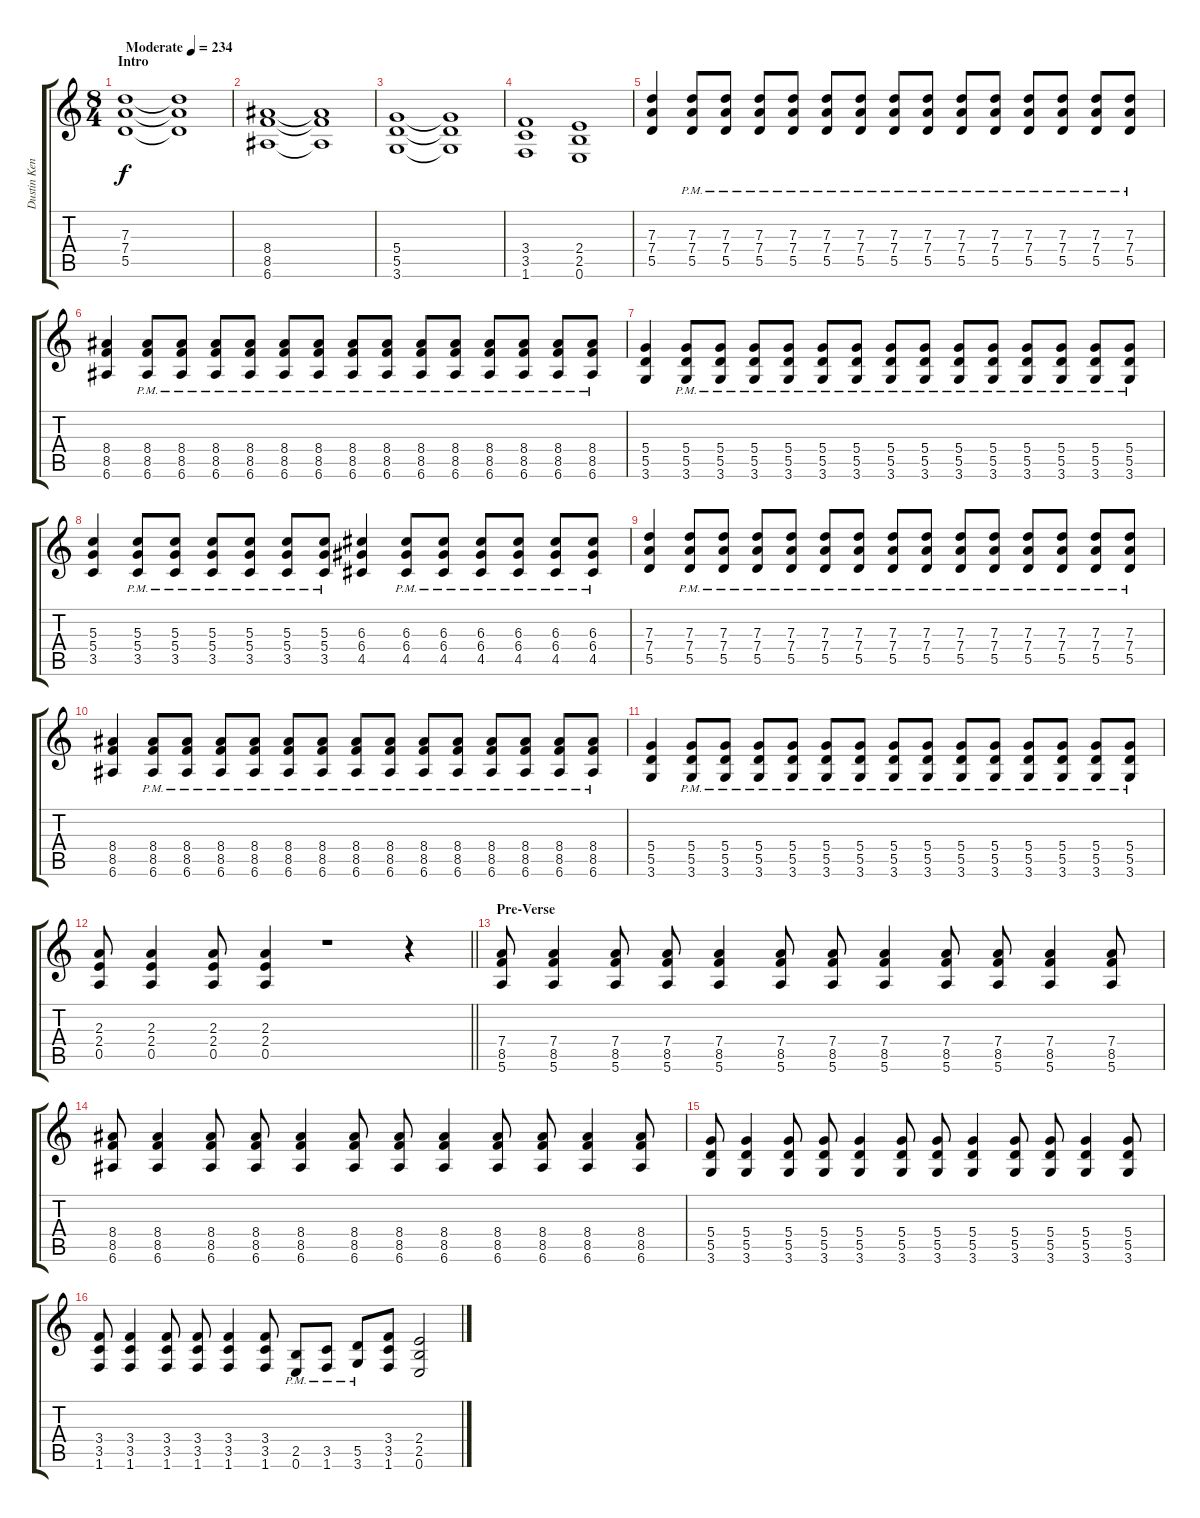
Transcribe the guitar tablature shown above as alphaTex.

\track ("Dustin Kensrue" "Dustin Ken") {instrument overdrivenguitar}
\staff {score tabs}
\tuning (E4 B3 G3 D3 A2 E2) {hide}
\ts (8 4)
\section ("" "Intro")
\tempo (234 "Moderate")
\clef g2
\ks c
(7.3 7.4 5.5).1{dy f instrument overdrivenguitar} (7.3{t} 7.4{t} 5.5{t}).1 |
(8.4 8.5 6.6).1 (8.4{t} 8.5{t} 6.6{t}).1 |
(5.4 5.5 3.6).1 (5.4{t} 5.5{t} 3.6{t}).1 |
(3.4 3.5 1.6).1 (2.4 2.5 0.6).1 |
(7.3 7.4 5.5).4 (7.3{pm} 7.4{pm} 5.5{pm}).8 (7.3{pm} 7.4{pm} 5.5{pm}).8 (7.3{pm} 7.4{pm} 5.5{pm}).8 (7.3{pm} 7.4{pm} 5.5{pm}).8 (7.3{pm} 7.4{pm} 5.5{pm}).8 (7.3{pm} 7.4{pm} 5.5{pm}).8 (7.3{pm} 7.4{pm} 5.5{pm}).8 (7.3{pm} 7.4{pm} 5.5{pm}).8 (7.3{pm} 7.4{pm} 5.5{pm}).8 (7.3{pm} 7.4{pm} 5.5{pm}).8 (7.3{pm} 7.4{pm} 5.5{pm}).8 (7.3{pm} 7.4{pm} 5.5{pm}).8 (7.3{pm} 7.4{pm} 5.5{pm}).8 (7.3{pm} 7.4{pm} 5.5{pm}).8 |
(8.4 8.5 6.6).4 (8.4{pm} 8.5{pm} 6.6{pm}).8 (8.4{pm} 8.5{pm} 6.6{pm}).8 (8.4{pm} 8.5{pm} 6.6{pm}).8 (8.4{pm} 8.5{pm} 6.6{pm}).8 (8.4{pm} 8.5{pm} 6.6{pm}).8 (8.4{pm} 8.5{pm} 6.6{pm}).8 (8.4{pm} 8.5{pm} 6.6{pm}).8 (8.4{pm} 8.5{pm} 6.6{pm}).8 (8.4{pm} 8.5{pm} 6.6{pm}).8 (8.4{pm} 8.5{pm} 6.6{pm}).8 (8.4{pm} 8.5{pm} 6.6{pm}).8 (8.4{pm} 8.5{pm} 6.6{pm}).8 (8.4{pm} 8.5{pm} 6.6{pm}).8 (8.4{pm} 8.5{pm} 6.6{pm}).8 |
(5.4 5.5 3.6).4 (5.4{pm} 5.5{pm} 3.6{pm}).8 (5.4{pm} 5.5{pm} 3.6{pm}).8 (5.4{pm} 5.5{pm} 3.6{pm}).8 (5.4{pm} 5.5{pm} 3.6{pm}).8 (5.4{pm} 5.5{pm} 3.6{pm}).8 (5.4{pm} 5.5{pm} 3.6{pm}).8 (5.4{pm} 5.5{pm} 3.6{pm}).8 (5.4{pm} 5.5{pm} 3.6{pm}).8 (5.4{pm} 5.5{pm} 3.6{pm}).8 (5.4{pm} 5.5{pm} 3.6{pm}).8 (5.4{pm} 5.5{pm} 3.6{pm}).8 (5.4{pm} 5.5{pm} 3.6{pm}).8 (5.4{pm} 5.5{pm} 3.6{pm}).8 (5.4{pm} 5.5{pm} 3.6{pm}).8 |
(5.3 5.4 3.5).4 (5.3{pm} 5.4{pm} 3.5{pm}).8 (5.3{pm} 5.4{pm} 3.5{pm}).8 (5.3{pm} 5.4{pm} 3.5{pm}).8 (5.3{pm} 5.4{pm} 3.5{pm}).8 (5.3{pm} 5.4{pm} 3.5{pm}).8 (5.3{pm} 5.4{pm} 3.5{pm}).8 (6.3 6.4 4.5).4 (6.3{pm} 6.4{pm} 4.5{pm}).8 (6.3{pm} 6.4{pm} 4.5{pm}).8 (6.3{pm} 6.4{pm} 4.5{pm}).8 (6.3{pm} 6.4{pm} 4.5{pm}).8 (6.3{pm} 6.4{pm} 4.5{pm}).8 (6.3{pm} 6.4{pm} 4.5{pm}).8 |
(7.3 7.4 5.5).4 (7.3{pm} 7.4{pm} 5.5{pm}).8 (7.3{pm} 7.4{pm} 5.5{pm}).8 (7.3{pm} 7.4{pm} 5.5{pm}).8 (7.3{pm} 7.4{pm} 5.5{pm}).8 (7.3{pm} 7.4{pm} 5.5{pm}).8 (7.3{pm} 7.4{pm} 5.5{pm}).8 (7.3{pm} 7.4{pm} 5.5{pm}).8 (7.3{pm} 7.4{pm} 5.5{pm}).8 (7.3{pm} 7.4{pm} 5.5{pm}).8 (7.3{pm} 7.4{pm} 5.5{pm}).8 (7.3{pm} 7.4{pm} 5.5{pm}).8 (7.3{pm} 7.4{pm} 5.5{pm}).8 (7.3{pm} 7.4{pm} 5.5{pm}).8 (7.3{pm} 7.4{pm} 5.5{pm}).8 |
(8.4 8.5 6.6).4 (8.4{pm} 8.5{pm} 6.6{pm}).8 (8.4{pm} 8.5{pm} 6.6{pm}).8 (8.4{pm} 8.5{pm} 6.6{pm}).8 (8.4{pm} 8.5{pm} 6.6{pm}).8 (8.4{pm} 8.5{pm} 6.6{pm}).8 (8.4{pm} 8.5{pm} 6.6{pm}).8 (8.4{pm} 8.5{pm} 6.6{pm}).8 (8.4{pm} 8.5{pm} 6.6{pm}).8 (8.4{pm} 8.5{pm} 6.6{pm}).8 (8.4{pm} 8.5{pm} 6.6{pm}).8 (8.4{pm} 8.5{pm} 6.6{pm}).8 (8.4{pm} 8.5{pm} 6.6{pm}).8 (8.4{pm} 8.5{pm} 6.6{pm}).8 (8.4{pm} 8.5{pm} 6.6{pm}).8 |
(5.4 5.5 3.6).4 (5.4{pm} 5.5{pm} 3.6{pm}).8 (5.4{pm} 5.5{pm} 3.6{pm}).8 (5.4{pm} 5.5{pm} 3.6{pm}).8 (5.4{pm} 5.5{pm} 3.6{pm}).8 (5.4{pm} 5.5{pm} 3.6{pm}).8 (5.4{pm} 5.5{pm} 3.6{pm}).8 (5.4{pm} 5.5{pm} 3.6{pm}).8 (5.4{pm} 5.5{pm} 3.6{pm}).8 (5.4{pm} 5.5{pm} 3.6{pm}).8 (5.4{pm} 5.5{pm} 3.6{pm}).8 (5.4{pm} 5.5{pm} 3.6{pm}).8 (5.4{pm} 5.5{pm} 3.6{pm}).8 (5.4{pm} 5.5{pm} 3.6{pm}).8 (5.4{pm} 5.5{pm} 3.6{pm}).8 |
\barLineRight lightlight
(2.3 2.4 0.5).8 (2.3 2.4 0.5).4 (2.3 2.4 0.5).8 (2.3 2.4 0.5).4 r.1 r.4 |
\section ("" "Pre-Verse")
(7.4 8.5 5.6).8 (7.4 8.5 5.6).4 (7.4 8.5 5.6).8 (7.4 8.5 5.6).8 (7.4 8.5 5.6).4 (7.4 8.5 5.6).8 (7.4 8.5 5.6).8 (7.4 8.5 5.6).4 (7.4 8.5 5.6).8 (7.4 8.5 5.6).8 (7.4 8.5 5.6).4 (7.4 8.5 5.6).8 |
(8.4 8.5 6.6).8 (8.4 8.5 6.6).4 (8.4 8.5 6.6).8 (8.4 8.5 6.6).8 (8.4 8.5 6.6).4 (8.4 8.5 6.6).8 (8.4 8.5 6.6).8 (8.4 8.5 6.6).4 (8.4 8.5 6.6).8 (8.4 8.5 6.6).8 (8.4 8.5 6.6).4 (8.4 8.5 6.6).8 |
(5.4 5.5 3.6).8 (5.4 5.5 3.6).4 (5.4 5.5 3.6).8 (5.4 5.5 3.6).8 (5.4 5.5 3.6).4 (5.4 5.5 3.6).8 (5.4 5.5 3.6).8 (5.4 5.5 3.6).4 (5.4 5.5 3.6).8 (5.4 5.5 3.6).8 (5.4 5.5 3.6).4 (5.4 5.5 3.6).8 |
(3.4 3.5 1.6).8 (3.4 3.5 1.6).4 (3.4 3.5 1.6).8 (3.4 3.5 1.6).8 (3.4 3.5 1.6).4 (3.4 3.5 1.6).8 (2.5{pm} 0.6{pm}).8 (3.5{pm} 1.6{pm}).8 (5.5{pm} 3.6{pm}).8 (3.4 3.5 1.6).8 (2.4 2.5 0.6).2
